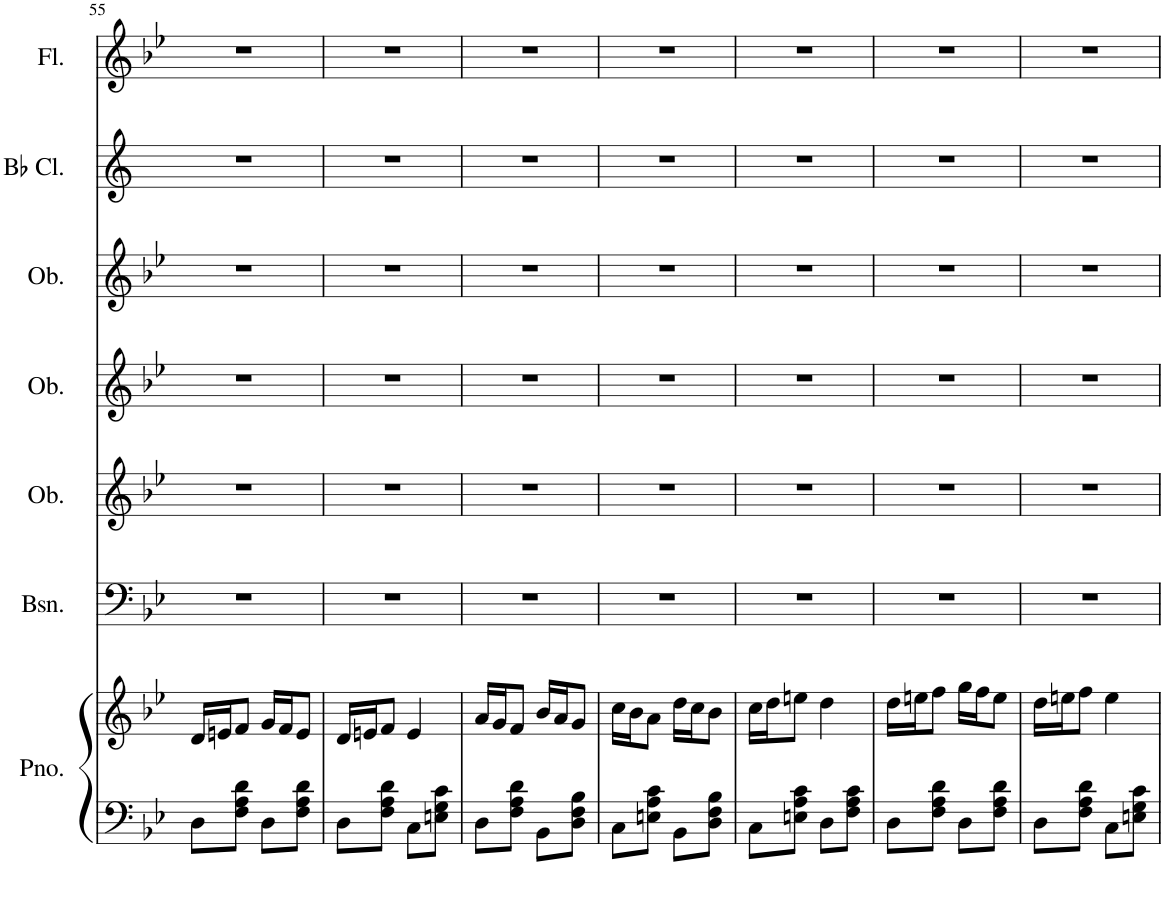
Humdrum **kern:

**kern	**kern	**kern	**kern	**kern	**kern	**kern	**kern
*part7	*part7	*part6	*part5	*part4	*part3	*part2	*part1
*staff8	*staff7	*staff6	*staff5	*staff4	*staff3	*staff2	*staff1
*I"Piano	*	*I"Bassoon	*I"Oboe	*I"Oboe	*I"Oboe	*I"Bb Clarinet	*I"Flute
*I'Pno.	*	*I'Bsn.	*I'Ob.	*I'Ob.	*I'Ob.	*I'Bb Cl.	*I'Fl.
!!LO:PB:g=z
*clefF4	*clefG2	*clefF4	*clefG2	*clefG2	*clefG2	*clefG2	*clefG2
*	*	*	*	*	*	*Trd1c2	*
*k[b-e-]	*k[b-e-]	*k[b-e-]	*k[b-e-]	*k[b-e-]	*k[b-e-]	*k[]	*k[b-e-]
*M2/4	*M2/4	*M2/4	*M2/4	*M2/4	*M2/4	*M2/4	*M2/4
=55	=55	=55	=55	=55	=55	=55	=55
8D\L	16d/LL	2r	2r	2r	2r	2r	2r
.	16en/J	.	.	.	.	.	.
8F\ 8A\ 8d\J	8f/J	.	.	.	.	.	.
8D\L	16g/LL	.	.	.	.	.	.
.	16f/J	.	.	.	.	.	.
8F\ 8A\ 8d\J	8e/J	.	.	.	.	.	.
=56	=56	=56	=56	=56	=56	=56	=56
8D\L	16d/LL	2r	2r	2r	2r	2r	2r
.	16en/J	.	.	.	.	.	.
8F\ 8A\ 8d\J	8f/J	.	.	.	.	.	.
8C\L	4e/	.	.	.	.	.	.
8En\ 8G\ 8c\J	.	.	.	.	.	.	.
=57	=57	=57	=57	=57	=57	=57	=57
8D\L	16a/LL	2r	2r	2r	2r	2r	2r
.	16g/J	.	.	.	.	.	.
8F\ 8A\ 8d\J	8f/J	.	.	.	.	.	.
8BB-\L	16b-/LL	.	.	.	.	.	.
.	16a/J	.	.	.	.	.	.
8D\ 8F\ 8B-\J	8g/J	.	.	.	.	.	.
=58	=58	=58	=58	=58	=58	=58	=58
8C\L	16cc\LL	2r	2r	2r	2r	2r	2r
.	16b-\J	.	.	.	.	.	.
8En\ 8A\ 8c\J	8a\J	.	.	.	.	.	.
8BB-\L	16dd\LL	.	.	.	.	.	.
.	16cc\J	.	.	.	.	.	.
8D\ 8F\ 8B-\J	8b-\J	.	.	.	.	.	.
=59	=59	=59	=59	=59	=59	=59	=59
8C\L	16cc\LL	2r	2r	2r	2r	2r	2r
.	16dd\J	.	.	.	.	.	.
8En\ 8A\ 8c\J	8een\J	.	.	.	.	.	.
8D\L	4dd\	.	.	.	.	.	.
8F\ 8A\ 8c\J	.	.	.	.	.	.	.
=60	=60	=60	=60	=60	=60	=60	=60
8D\L	16dd\LL	2r	2r	2r	2r	2r	2r
.	16een\J	.	.	.	.	.	.
8F\ 8A\ 8d\J	8ff\J	.	.	.	.	.	.
8D\L	16gg\LL	.	.	.	.	.	.
.	16ff\J	.	.	.	.	.	.
8F\ 8A\ 8d\J	8ee\J	.	.	.	.	.	.
=61	=61	=61	=61	=61	=61	=61	=61
8D\L	16dd\LL	2r	2r	2r	2r	2r	2r
.	16een\J	.	.	.	.	.	.
8F\ 8A\ 8d\J	8ff\J	.	.	.	.	.	.
8C\L	4ee\	.	.	.	.	.	.
8En\ 8G\ 8c\J	.	.	.	.	.	.	.
=	=	=	=	=	=	=	=
*-	*-	*-	*-	*-	*-	*-	*-
